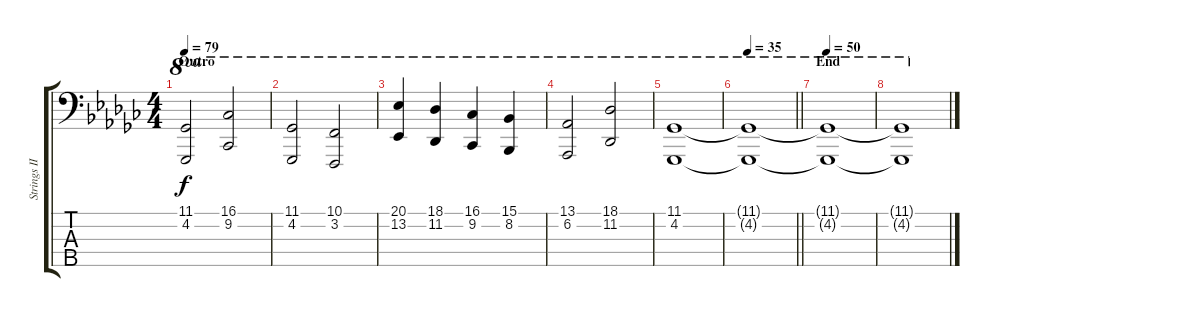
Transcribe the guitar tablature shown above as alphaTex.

\track ("Strings III" "Strings II") {instrument stringensemble1}
\staff {score tabs}
\tuning (G2 D2 A1 E1 B0) {hide}
\ts (4 4)
\section ("" "Outro")
\tempo 79
\clef f4
\ks gb
(11.1 4.2).2{ot 8va dy f} (16.1 9.2).2{ot 8va} |
(11.1 4.2).2{ot 8va} (10.1 3.2).2{ot 8va} |
(20.1 13.2).4{ot 8va} (18.1 11.2).4{ot 8va} (16.1 9.2).4{ot 8va} (15.1 8.2).4{ot 8va} |
(13.1 6.2).2{ot 8va} (18.1 11.2).2{ot 8va} |
(11.1 4.2).1{ot 8va volume 0} |
\tempo 35
\barLineRight lightlight
(11.1{t} 4.2{t}).1{ot 8va} |
\section ("" "End")
\tempo 50
(11.1{t} 4.2{t}).1{ot 8va} |
(11.1{t} 4.2{t}).1{ot 8va}
